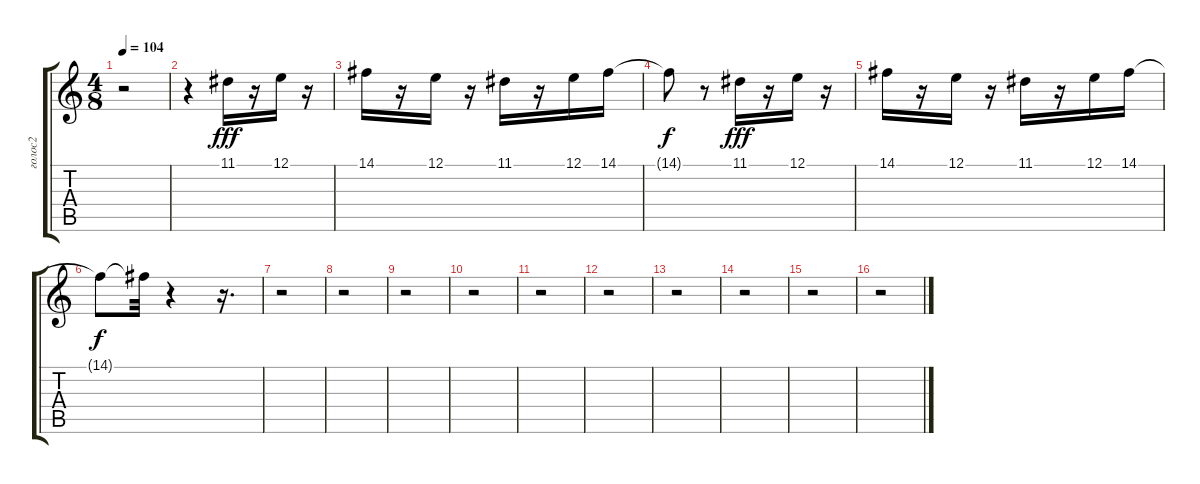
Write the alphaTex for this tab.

\track ("голос2" "голос2") {instrument synthvoice}
\staff {score tabs}
\tuning (E4 B3 G3 D3 A2 E2) {hide}
\ts (4 8)
\tempo 104
\clef g2
\ks c
r.2{dy f} |
r.4 11.1.16{dy fff} r.16 12.1.16 r.16 |
14.1.16 r.16 12.1.16 r.16 11.1.16 r.16 12.1.16 14.1.16 |
14.1{t}.8{dy f} r.8 11.1.16{dy fff} r.16 12.1.16 r.16 |
14.1.16 r.16 12.1.16 r.16 11.1.16 r.16 12.1.16 14.1.16 |
14.1{t}.8{dy f} 14.1{t}.32 r.4 r.16{d} |
r.2 |
r.2 |
r.2 |
r.2 |
r.2 |
r.2 |
r.2 |
r.2 |
r.2 |
r.2
